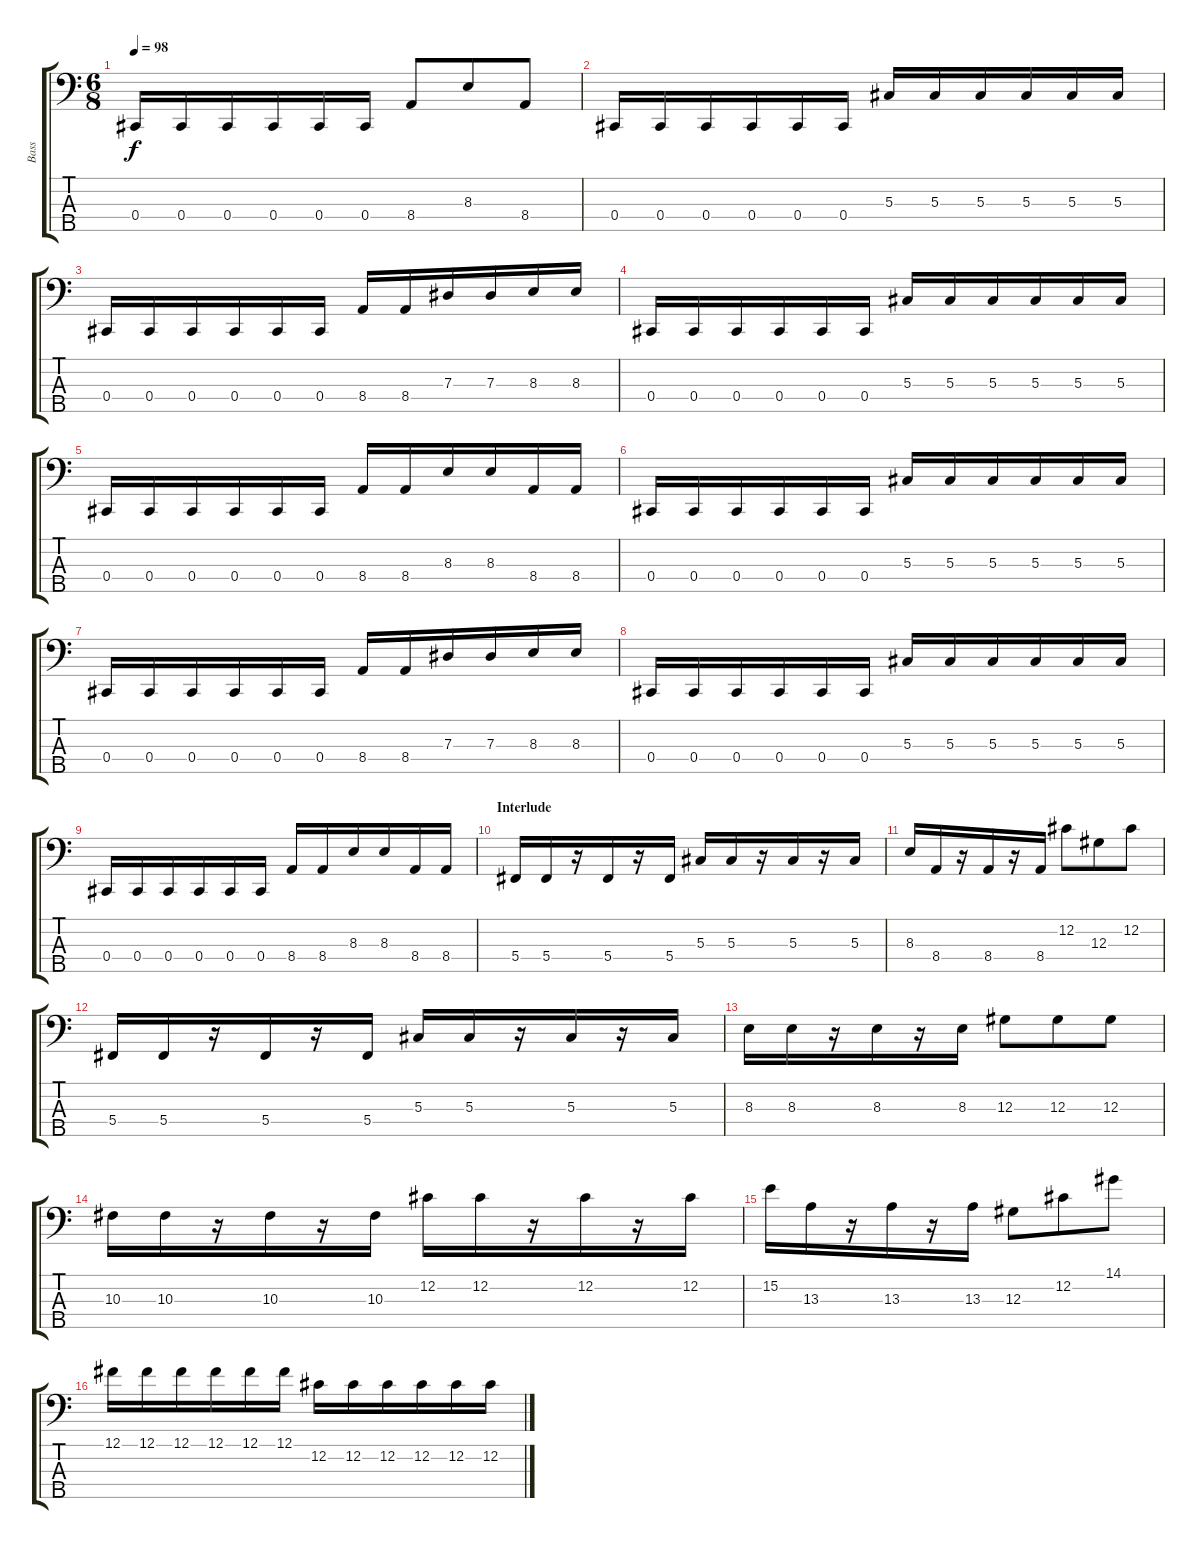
\track ("Bass" "Bass") {instrument electricbassfinger}
\staff {score tabs}
\tuning (Gb2 Db2 Ab1 Db1 Bb0) {hide}
\ts (6 8)
\tempo 98
\clef f4
\ks c
0.4.16{dy f} 0.4.16 0.4.16 0.4.16 0.4.16 0.4.16 8.4.8 8.3.8 8.4.8 |
0.4.16 0.4.16 0.4.16 0.4.16 0.4.16 0.4.16 5.3.16 5.3.16 5.3.16 5.3.16 5.3.16 5.3.16 |
0.4.16 0.4.16 0.4.16 0.4.16 0.4.16 0.4.16 8.4.16 8.4.16 7.3.16 7.3.16 8.3.16 8.3.16 |
0.4.16 0.4.16 0.4.16 0.4.16 0.4.16 0.4.16 5.3.16 5.3.16 5.3.16 5.3.16 5.3.16 5.3.16 |
0.4.16 0.4.16 0.4.16 0.4.16 0.4.16 0.4.16 8.4.16 8.4.16 8.3.16 8.3.16 8.4.16 8.4.16 |
0.4.16 0.4.16 0.4.16 0.4.16 0.4.16 0.4.16 5.3.16 5.3.16 5.3.16 5.3.16 5.3.16 5.3.16 |
0.4.16 0.4.16 0.4.16 0.4.16 0.4.16 0.4.16 8.4.16 8.4.16 7.3.16 7.3.16 8.3.16 8.3.16 |
0.4.16 0.4.16 0.4.16 0.4.16 0.4.16 0.4.16 5.3.16 5.3.16 5.3.16 5.3.16 5.3.16 5.3.16 |
0.4.16 0.4.16 0.4.16 0.4.16 0.4.16 0.4.16 8.4.16 8.4.16 8.3.16 8.3.16 8.4.16 8.4.16 |
\section ("" "Interlude")
5.4.16 5.4.16 r.16 5.4.16 r.16 5.4.16 5.3.16 5.3.16 r.16 5.3.16 r.16 5.3.16 |
8.3.16 8.4.16 r.16 8.4.16 r.16 8.4.16 12.2.8 12.3.8 12.2.8 |
5.4.16 5.4.16 r.16 5.4.16 r.16 5.4.16 5.3.16 5.3.16 r.16 5.3.16 r.16 5.3.16 |
8.3.16 8.3.16 r.16 8.3.16 r.16 8.3.16 12.3.8 12.3.8 12.3.8 |
10.3.16 10.3.16 r.16 10.3.16 r.16 10.3.16 12.2.16 12.2.16 r.16 12.2.16 r.16 12.2.16 |
15.2.16 13.3.16 r.16 13.3.16 r.16 13.3.16 12.3.8 12.2.8 14.1.8 |
12.1.16 12.1.16 12.1.16 12.1.16 12.1.16 12.1.16 12.2.16 12.2.16 12.2.16 12.2.16 12.2.16 12.2.16
